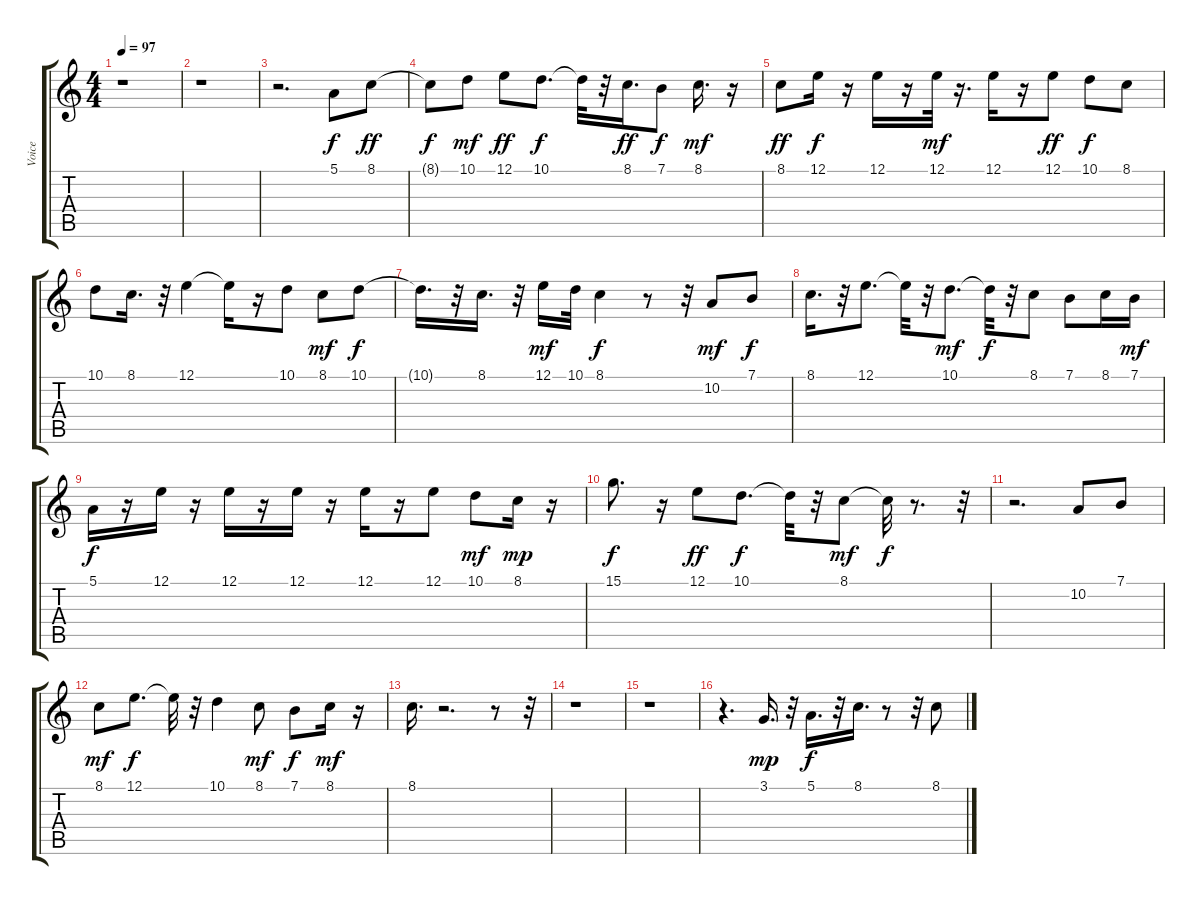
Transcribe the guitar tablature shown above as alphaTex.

\track ("Voice" "Voice") {instrument oboe}
\staff {score tabs}
\tuning (E4 B3 G3 D3 A2 E2) {hide}
\ts (4 4)
\tempo 97
\clef g2
\ks c
r.1{dy f} |
r.1 |
r.2{d} 5.1.8 8.1.8{dy ff} |
8.1{t}.8{dy f} 10.1.8{dy mf} 12.1.8{dy ff} 10.1.8{d dy f} 10.1{t}.32 r.32 8.1.16{d dy ff} 7.1.8{dy f} 8.1.16{d dy mf} r.16 |
8.1.8{dy ff} 12.1.16{dy f} r.16 12.1.16 r.16 12.1.32{dy mf} r.16{d} 12.1.16 r.16 12.1.8{dy ff} 10.1.8{dy f} 8.1.8 |
10.1.8 8.1.16{d} r.32 12.1.4 12.1{t}.16 r.16 10.1.8 8.1.8{dy mf} 10.1.8{dy f} |
10.1{t}.16{d} r.32 8.1.16{d} r.32 12.1.16{dy mf} 10.1.32 8.1.4{dy f} r.8 r.32 10.2.8{dy mf} 7.1.8{dy f} |
8.1.16{d} r.32 12.1.8{d} 12.1{t}.32 r.32 10.1.8{d dy mf} 10.1{t}.32{dy f} r.32 8.1.8 7.1.8 8.1.16 7.1.16{dy mf} |
5.1.16{dy f} r.16 12.1.16 r.16 12.1.16 r.16 12.1.16 r.16 12.1.16 r.16 12.1.8 10.1.8{dy mf} 8.1.16{dy mp} r.16 |
15.1.8{d dy f} r.16 12.1.8{dy ff} 10.1.8{d dy f} 10.1{t}.32 r.32 8.1.8{dy mf} 8.1{t}.32{dy f} r.8{d} r.32 |
r.2{d} 10.2.8 7.1.8 |
8.1.8{dy mf} 12.1.8{d dy f} 12.1{t}.32 r.32 10.1.4 8.1.8{dy mf} 7.1.8{dy f} 8.1.16{dy mf} r.16 |
8.1.16{d} r.2{d} r.8 r.32 |
r.1 |
r.1 |
r.4{d} 3.1.16{d dy mp} r.32 5.1.16{d dy f} r.32 8.1.16{d} r.8 r.32 8.1.8
